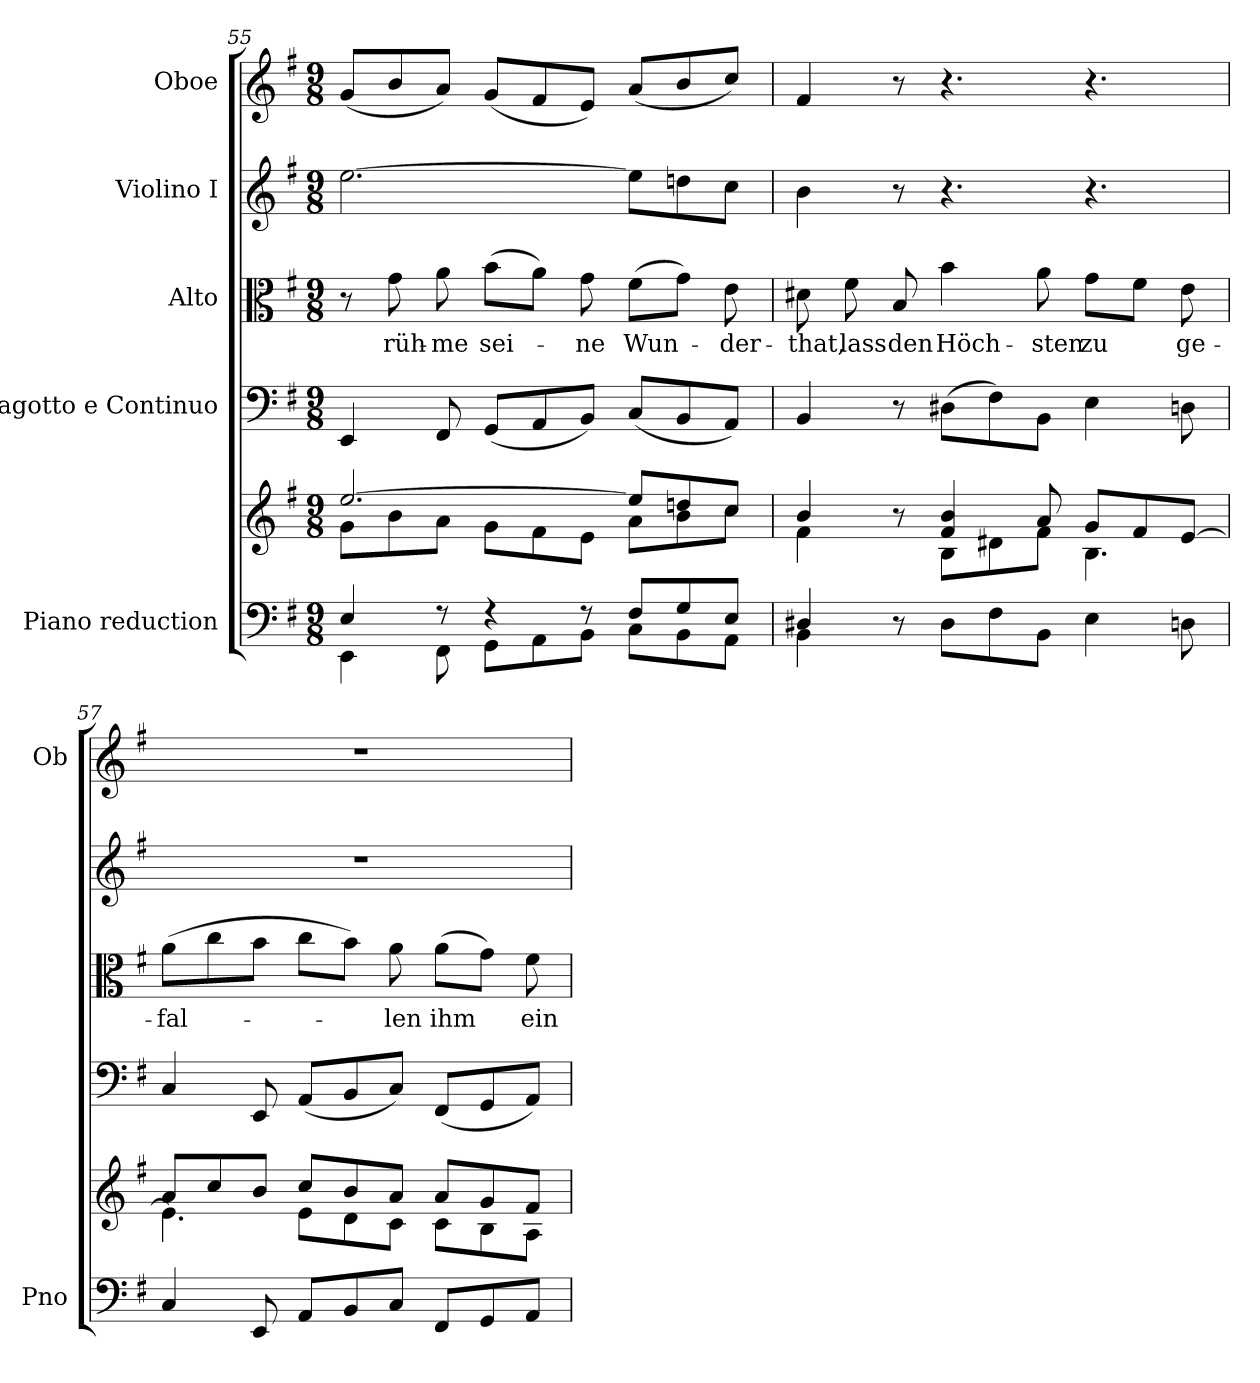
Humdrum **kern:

**kern	**kern	**kern	**kern	**text	**kern	**kern
*part5	*part5	*part4	*part3	*part3	*part2	*part1
*staff6	*staff5	*staff4	*staff3	*staff3	*staff2	*staff1
*I"Piano reduction	*	*I"Fagotto e Continuo	*I"Alto	*	*I"Violino I	*I"Oboe
*I'Pno	*	*	*	*	*	*I'Ob
*clefF4	*clefG2	*clefF4	*clefC3	*	*clefG2	*clefG2
*k[f#]	*k[f#]	*k[f#]	*k[f#]	*	*k[f#]	*k[f#]
*M9/8	*M9/8	*M9/8	*M9/8	*	*M9/8	*M9/8
=55	=55	=55	=55	=55	=55	=55
*^	*^	*	*	*	*	*
4E/	4EE\	[2.ee/	8g\L	4EE/	8r	.	[2.ee\	(<8g/L
!	!	!	!	!	!	!LO:LY:b	!	!
.	.	.	8b\	.	8g\	rüh-	.	8b/
!	!	!	!	!	!	!LO:LY:b	!	!
8r	8FF#\	.	8a\J	8FF#/	8a\	me	.	8a/J)
!	!	!	!	!	!	!LO:LY:b	!	!
4r	8GG\L	.	8g\L	(<8GG/L	(>8b\L	sei-	.	(<8g/L
.	8AA\	.	8f#\	8AA/	8a\J)	.	.	8f#/
!	!	!	!	!	!	!LO:LY:b	!	!
8r	8BB\J	.	8e\J	8BB/J)	8g\	-ne	.	8e/J)
!	!	!	!	!	!	!LO:LY:b	!	!
8F#/L	8C\L	8ee/L]	8a\L	(<8C/L	(>8f#\L	Wun-	8ee\L]	(<8a/L
8G/	8BB\	8ddn/	8b\	8BB/	8g\J)	.	8ddn\	8b/
!	!	!	!	!	!	!LO:LY:b	!	!
8E/J	8AA\J	8cc/J	8cc\J	8AA/J)	8e\	-der-	8cc\J	8cc/J)
=56	=56	=56	=56	=56	=56	=56	=56	=56
!	!	!	!	!	!	!LO:LY:b	!	!
4D#X/	4BB\	4b/	4f#\	4BB/	8d#X\	-that,	4b\	4f#/
!	!	!	!	!	!	!LO:LY:b	!	!
.	.	.	.	.	8f#\	lass	.	.
!	!	!	!	!	!	!LO:LY:b	!	!
8r	8ryy	8r	8ryy	8r	8B/	den	8r	8r
!	!	!	!	!	!	!LO:LY:b	!	!
8D#\L	4ryy	4f#/ 4b/	8B\L	(>8D#X\L	4b\	Höch-	4.r	4.r
8F#\	.	.	8d#X\	8F#\)	.	.	.	.
!	!	!	!	!	!	!LO:LY:b	!	!
8BB\J	2ryy	8a/	8f#\J	8BB\J	8a\	sten	.	.
!	!	!	!	!	!	!LO:LY:b	!	!
4E\	.	8g/L	4.B\	4E\	8g\L	zu	4.r	4.r
.	.	8f#/	.	.	8f#\J	.	.	.
!	!	!	!	!	!	!LO:LY:b	!	!
8Dn\	.	[8e/J	.	8Dn\	8e\	ge-	.	.
*v	*v	*	*	*	*	*	*	*
!!LO:LB:g=z
=57	=57	=57	=57	=57	=57	=57	=57
!	!	!	!	!	!LO:LY:b	!	!
4C/	8a/L	4.e\]	4C/	(>8a\L	fal-	8%9r	8%9r
.	8cc/	.	.	8cc\	.	.	.
8EE/	8b/J	.	8EE/	8b\J	.	.	.
8AA/L	8cc/L	8e\L	(<8AA/L	8cc\L	.	.	.
8BB/	8b/	8d\	8BB/	8b\J)	.	.	.
!	!	!	!	!	!LO:LY:b	!	!
8C/J	8a/J	8c\J	8C/J)	8a\	-len	.	.
!	!	!	!	!	!LO:LY:b	!	!
8FF#/L	8a/L	8c\L	(<8FF#/L	(>8a\L	ihm	.	.
8GG/	8g/	8B\	8GG/	8g\J)	.	.	.
!	!	!	!	!	!LO:LY:b	!	!
8AA/J	8f#/J	8A\J	8AA/J)	8f#\	ein	.	.
*	*v	*v	*	*	*	*	*
=	=	=	=	=	=	=
*-	*-	*-	*-	*-	*-	*-
